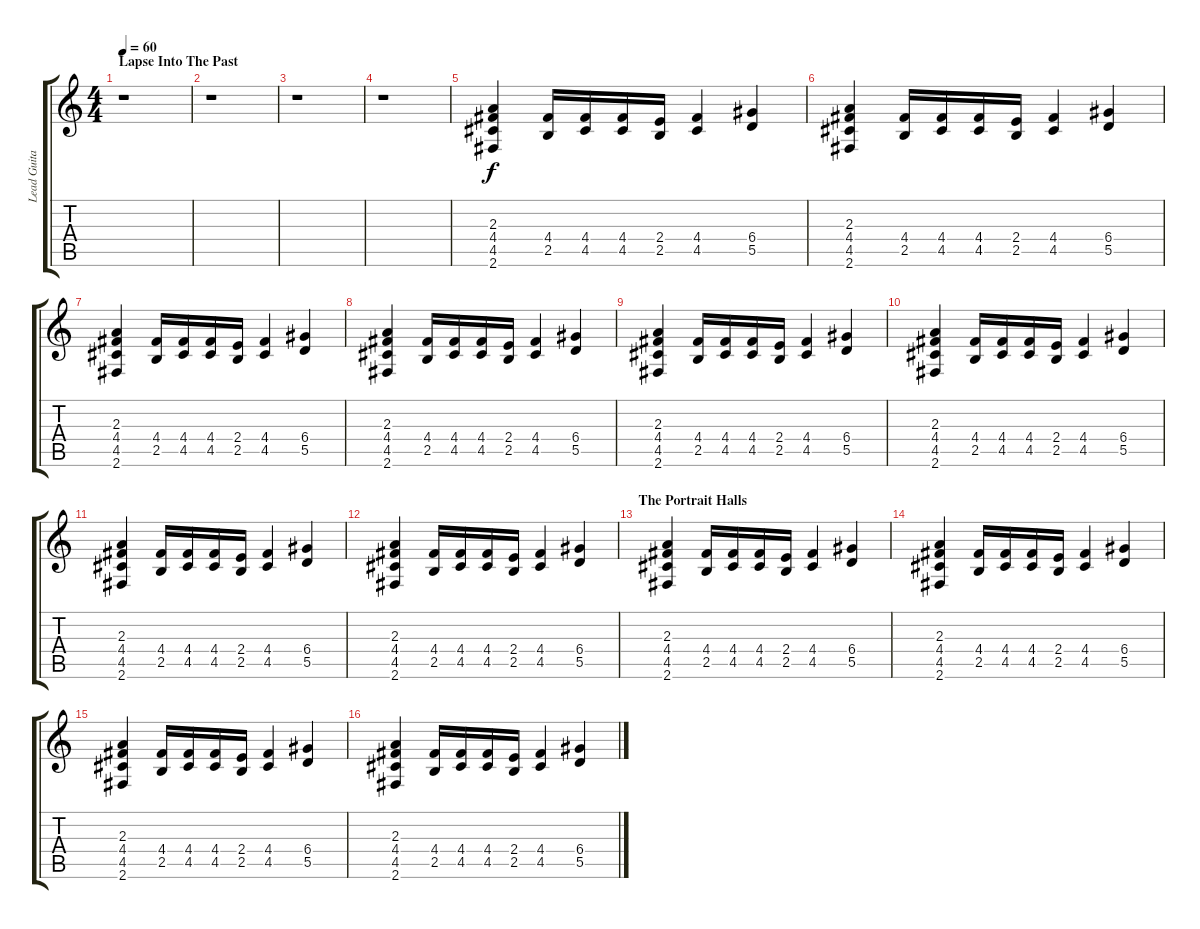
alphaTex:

\track ("Lead Guitar" "Lead Guita") {instrument acousticguitarnylon}
\staff {score tabs}
\tuning (E4 B3 G3 D3 A2 E2) {hide}
\ts (4 4)
\section ("" "Lapse Into The Past")
\tempo 60
\clef g2
\ks c
r.1{dy f} |
r.1 |
r.1 |
r.1 |
(2.3 4.4 4.5 2.6).4{volume 16 instrument acousticguitarnylon} (4.4 2.5).16 (4.4 4.5).16 (4.4 4.5).16 (2.4 2.5).16 (4.4 4.5).4 (6.4 5.5).4 |
(2.3 4.4 4.5 2.6).4 (4.4 2.5).16 (4.4 4.5).16 (4.4 4.5).16 (2.4 2.5).16 (4.4 4.5).4 (6.4 5.5).4 |
(2.3 4.4 4.5 2.6).4 (4.4 2.5).16 (4.4 4.5).16 (4.4 4.5).16 (2.4 2.5).16 (4.4 4.5).4 (6.4 5.5).4 |
(2.3 4.4 4.5 2.6).4 (4.4 2.5).16 (4.4 4.5).16 (4.4 4.5).16 (2.4 2.5).16 (4.4 4.5).4 (6.4 5.5).4 |
(2.3 4.4 4.5 2.6).4 (4.4 2.5).16 (4.4 4.5).16 (4.4 4.5).16 (2.4 2.5).16 (4.4 4.5).4 (6.4 5.5).4 |
(2.3 4.4 4.5 2.6).4 (4.4 2.5).16 (4.4 4.5).16 (4.4 4.5).16 (2.4 2.5).16 (4.4 4.5).4 (6.4 5.5).4 |
(2.3 4.4 4.5 2.6).4 (4.4 2.5).16 (4.4 4.5).16 (4.4 4.5).16 (2.4 2.5).16 (4.4 4.5).4 (6.4 5.5).4 |
(2.3 4.4 4.5 2.6).4 (4.4 2.5).16 (4.4 4.5).16 (4.4 4.5).16 (2.4 2.5).16 (4.4 4.5).4 (6.4 5.5).4 |
\section ("" "The Portrait Halls")
(2.3 4.4 4.5 2.6).4 (4.4 2.5).16 (4.4 4.5).16 (4.4 4.5).16 (2.4 2.5).16 (4.4 4.5).4 (6.4 5.5).4 |
(2.3 4.4 4.5 2.6).4 (4.4 2.5).16 (4.4 4.5).16 (4.4 4.5).16 (2.4 2.5).16 (4.4 4.5).4 (6.4 5.5).4 |
(2.3 4.4 4.5 2.6).4 (4.4 2.5).16 (4.4 4.5).16 (4.4 4.5).16 (2.4 2.5).16 (4.4 4.5).4 (6.4 5.5).4 |
(2.3 4.4 4.5 2.6).4 (4.4 2.5).16 (4.4 4.5).16 (4.4 4.5).16 (2.4 2.5).16 (4.4 4.5).4 (6.4 5.5).4
